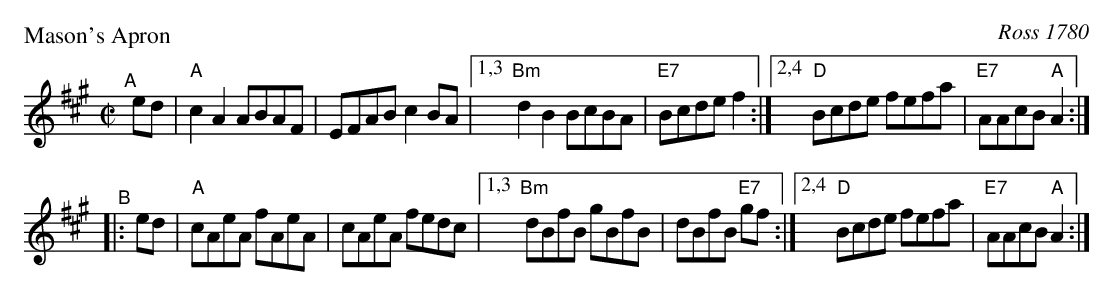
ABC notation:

X:1
P: Mason's Apron
O: Ross 1780
M: C|
L: 1/8
K: A
"^A"[|]\
ed | "A"c2A2 ABAF | EFAB c2BA |[1,3 "Bm"d2B2 BcBA | "E7"Bcde f2 :|[2,4 "D"Bcde fefa | "E7"AAcB "A"A2 :|
"^B"|:\
ed | "A"cAeA fAeA | cAeA fedc |[1,3 "Bm"dBfB gBfB | dBfB "E7"gf :|[2,4 "D"Bcde fefa | "E7"AAcB "A"A2 :|
